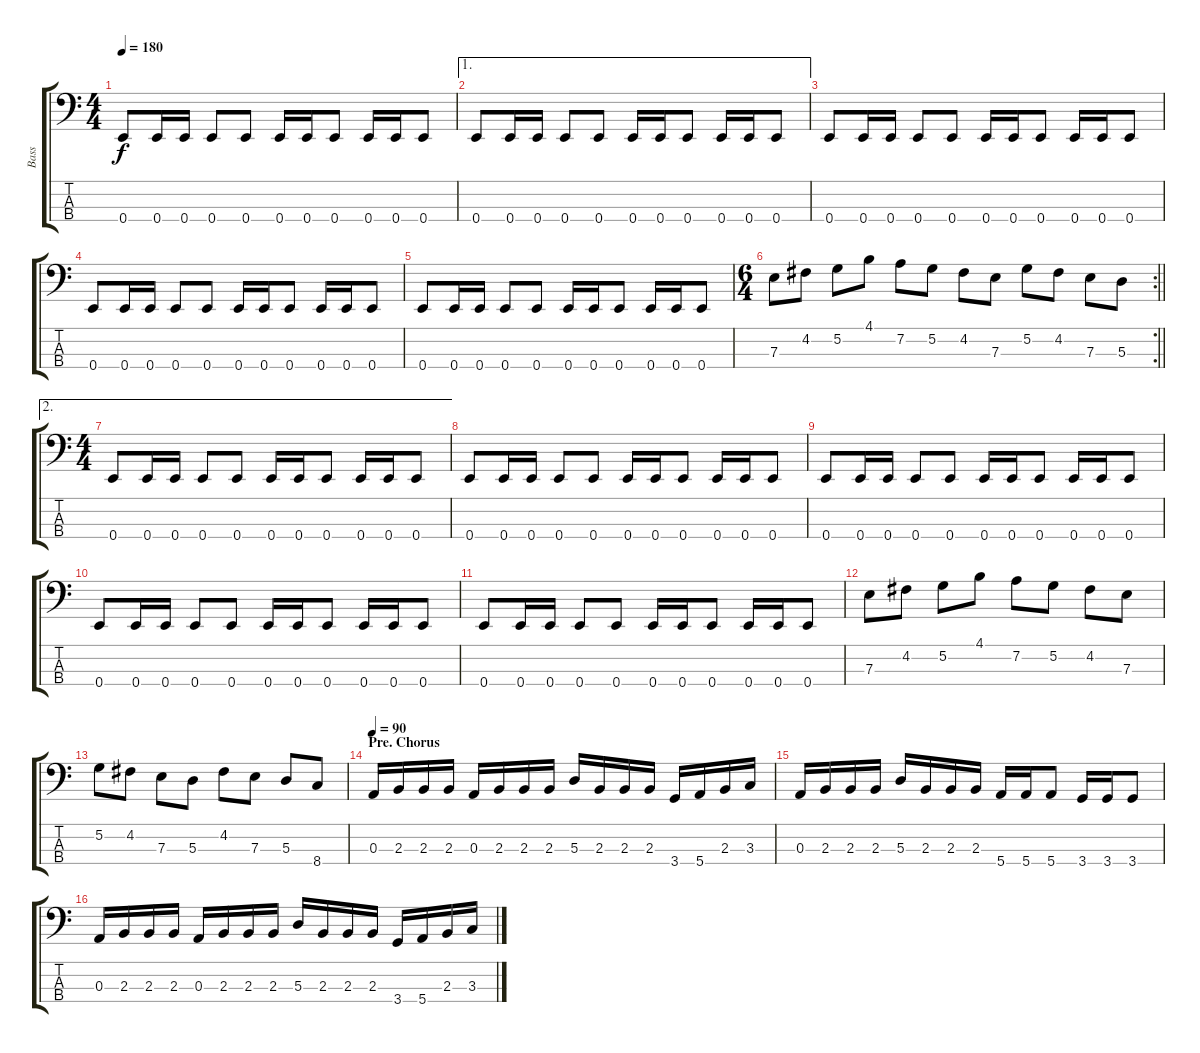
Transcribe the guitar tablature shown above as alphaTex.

\track ("Bass" "Bass") {instrument electricbasspick}
\staff {score tabs}
\tuning (G2 D2 A1 E1) {hide}
\ts (4 4)
\tempo 180
\clef f4
\ks c
0.4.8{dy f} 0.4.16 0.4.16 0.4.8 0.4.8 0.4.16 0.4.16 0.4.8 0.4.16 0.4.16 0.4.8 |
\ae 1
0.4.8 0.4.16 0.4.16 0.4.8 0.4.8 0.4.16 0.4.16 0.4.8 0.4.16 0.4.16 0.4.8 |
0.4.8 0.4.16 0.4.16 0.4.8 0.4.8 0.4.16 0.4.16 0.4.8 0.4.16 0.4.16 0.4.8 |
0.4.8 0.4.16 0.4.16 0.4.8 0.4.8 0.4.16 0.4.16 0.4.8 0.4.16 0.4.16 0.4.8 |
0.4.8 0.4.16 0.4.16 0.4.8 0.4.8 0.4.16 0.4.16 0.4.8 0.4.16 0.4.16 0.4.8 |
\rc 2
\ts (6 4)
\barLineRight lightlight
7.3.8 4.2.8 5.2.8 4.1.8 7.2.8 5.2.8 4.2.8 7.3.8 5.2.8 4.2.8 7.3.8 5.3.8 |
\ae 2
\ts (4 4)
0.4.8 0.4.16 0.4.16 0.4.8 0.4.8 0.4.16 0.4.16 0.4.8 0.4.16 0.4.16 0.4.8 |
0.4.8 0.4.16 0.4.16 0.4.8 0.4.8 0.4.16 0.4.16 0.4.8 0.4.16 0.4.16 0.4.8 |
0.4.8 0.4.16 0.4.16 0.4.8 0.4.8 0.4.16 0.4.16 0.4.8 0.4.16 0.4.16 0.4.8 |
0.4.8 0.4.16 0.4.16 0.4.8 0.4.8 0.4.16 0.4.16 0.4.8 0.4.16 0.4.16 0.4.8 |
0.4.8 0.4.16 0.4.16 0.4.8 0.4.8 0.4.16 0.4.16 0.4.8 0.4.16 0.4.16 0.4.8 |
7.3.8 4.2.8 5.2.8 4.1.8 7.2.8 5.2.8 4.2.8 7.3.8 |
5.2.8 4.2.8 7.3.8 5.3.8 4.2.8 7.3.8 5.3.8 8.4.8 |
\section ("" "Pre. Chorus")
\tempo 90
0.3.16 2.3.16 2.3.16 2.3.16 0.3.16 2.3.16 2.3.16 2.3.16 5.3.16 2.3.16 2.3.16 2.3.16 3.4.16 5.4.16 2.3.16 3.3.16 |
0.3.16 2.3.16 2.3.16 2.3.16 5.3.16 2.3.16 2.3.16 2.3.16 5.4.16 5.4.16 5.4.8 3.4.16 3.4.16 3.4.8 |
0.3.16 2.3.16 2.3.16 2.3.16 0.3.16 2.3.16 2.3.16 2.3.16 5.3.16 2.3.16 2.3.16 2.3.16 3.4.16 5.4.16 2.3.16 3.3.16
